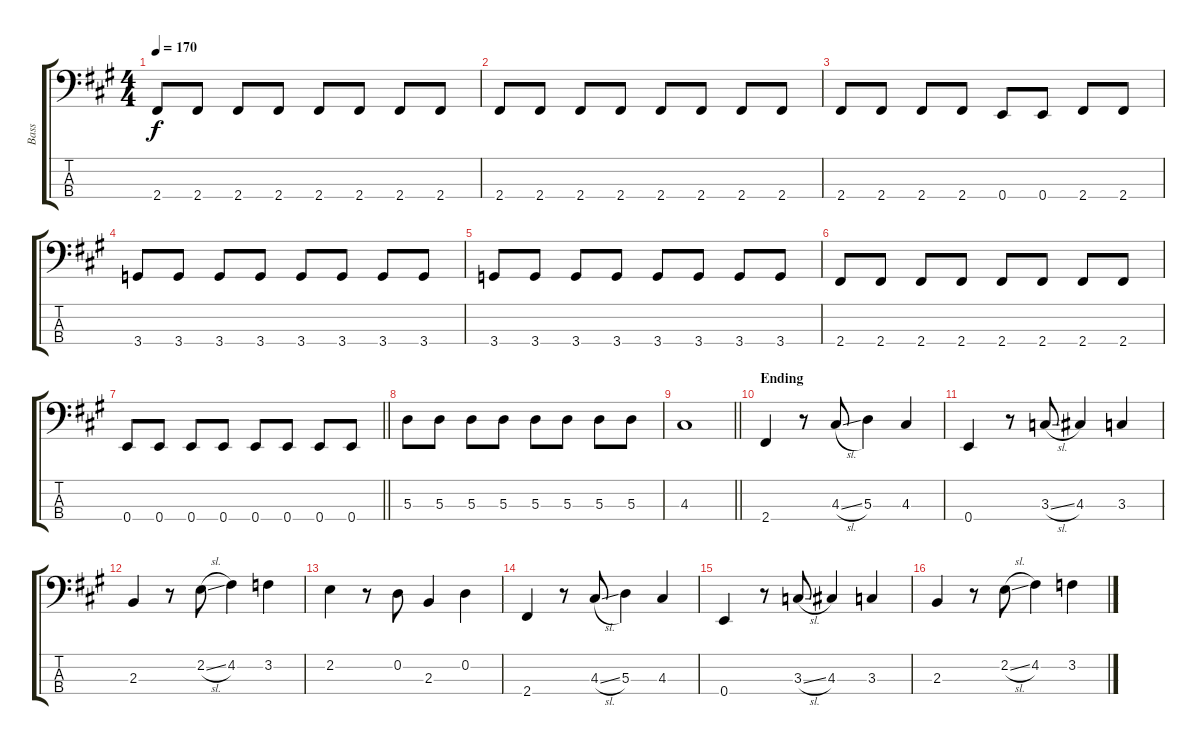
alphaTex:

\track ("Bass" "Bass") {instrument electricbassfinger}
\staff {score tabs}
\tuning (G2 D2 A1 E1) {hide}
\ts (4 4)
\tempo 170
\clef f4
\ks f#minor
2.4.8{dy f} 2.4.8 2.4.8 2.4.8 2.4.8 2.4.8 2.4.8 2.4.8 |
2.4.8 2.4.8 2.4.8 2.4.8 2.4.8 2.4.8 2.4.8 2.4.8 |
2.4.8 2.4.8 2.4.8 2.4.8 0.4.8 0.4.8 2.4.8 2.4.8 |
3.4.8 3.4.8 3.4.8 3.4.8 3.4.8 3.4.8 3.4.8 3.4.8 |
3.4.8 3.4.8 3.4.8 3.4.8 3.4.8 3.4.8 3.4.8 3.4.8 |
2.4.8 2.4.8 2.4.8 2.4.8 2.4.8 2.4.8 2.4.8 2.4.8 |
\barLineRight lightlight
0.4.8 0.4.8 0.4.8 0.4.8 0.4.8 0.4.8 0.4.8 0.4.8 |
5.3.8 5.3.8 5.3.8 5.3.8 5.3.8 5.3.8 5.3.8 5.3.8 |
\barLineRight lightlight
4.3.1 |
\section ("" "Ending")
2.4.4 r.8 4.3{sl}.8 5.3.4 4.3.4 |
0.4.4 r.8 3.3{sl}.8 4.3.4 3.3.4 |
2.3.4 r.8 2.2{sl}.8 4.2.4 3.2.4 |
2.2.4 r.8 0.2.8 2.3.4 0.2.4 |
2.4.4 r.8 4.3{sl}.8 5.3.4 4.3.4 |
0.4.4 r.8 3.3{sl}.8 4.3.4 3.3.4 |
2.3.4 r.8 2.2{sl}.8 4.2.4 3.2.4
